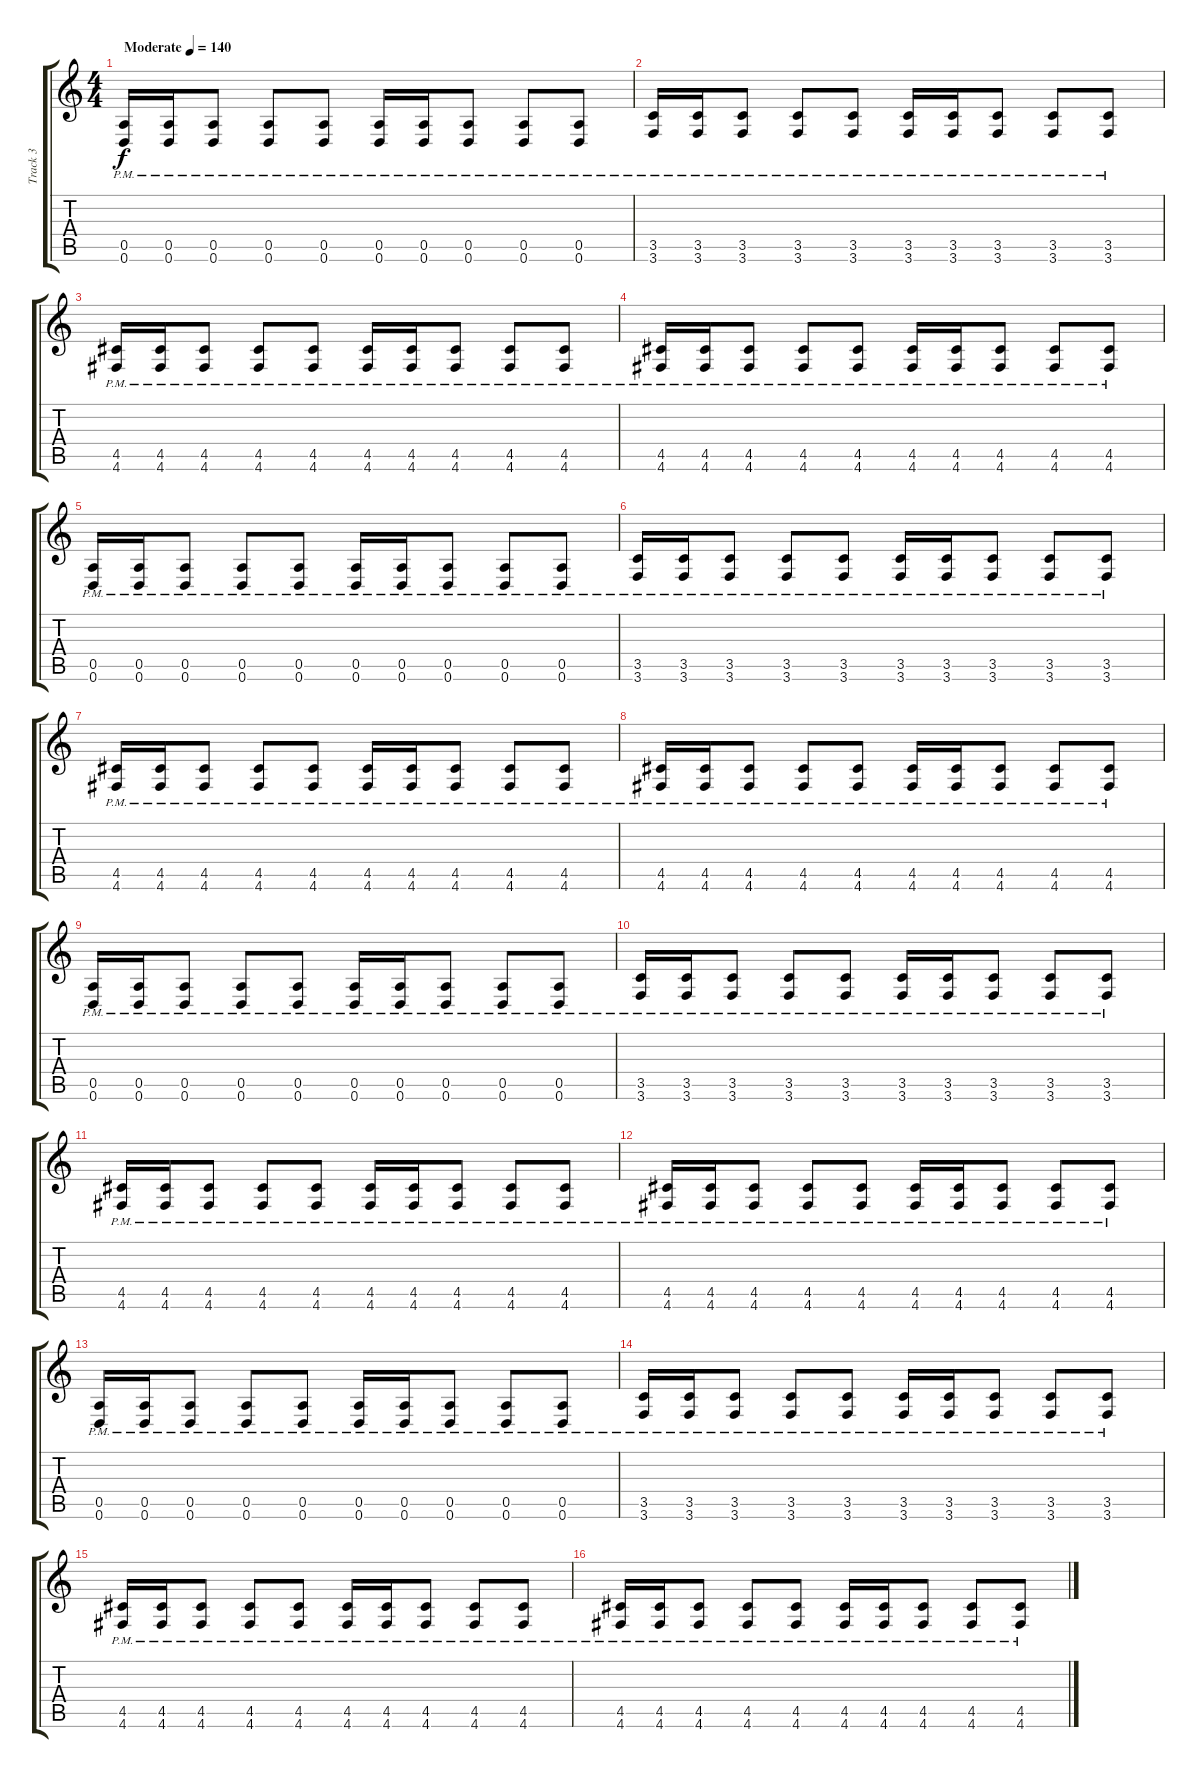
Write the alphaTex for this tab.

\track ("Track 3" "Track 3") {instrument distortionguitar}
\staff {score tabs}
\tuning (E4 B3 G3 D3 A2 D2) {hide}
\ts (4 4)
\tempo (140 "Moderate")
\clef g2
\ks c
(0.5{pm} 0.6{pm}).16{dy f instrument distortionguitar} (0.5{pm} 0.6{pm}).16 (0.5{pm} 0.6{pm}).8 (0.5{pm} 0.6{pm}).8 (0.5{pm} 0.6{pm}).8 (0.5{pm} 0.6{pm}).16 (0.5{pm} 0.6{pm}).16 (0.5{pm} 0.6{pm}).8 (0.5{pm} 0.6{pm}).8 (0.5{pm} 0.6{pm}).8 |
(3.5{pm} 3.6{pm}).16 (3.5{pm} 3.6{pm}).16 (3.5{pm} 3.6{pm}).8 (3.5{pm} 3.6{pm}).8 (3.5{pm} 3.6{pm}).8 (3.5{pm} 3.6{pm}).16 (3.5{pm} 3.6{pm}).16 (3.5{pm} 3.6{pm}).8 (3.5{pm} 3.6{pm}).8 (3.5{pm} 3.6{pm}).8 |
(4.5{pm} 4.6{pm}).16 (4.5{pm} 4.6{pm}).16 (4.5{pm} 4.6{pm}).8 (4.5{pm} 4.6{pm}).8 (4.5{pm} 4.6{pm}).8 (4.5{pm} 4.6{pm}).16 (4.5{pm} 4.6{pm}).16 (4.5{pm} 4.6{pm}).8 (4.5{pm} 4.6{pm}).8 (4.5{pm} 4.6{pm}).8 |
(4.5{pm} 4.6{pm}).16 (4.5{pm} 4.6{pm}).16 (4.5{pm} 4.6{pm}).8 (4.5{pm} 4.6{pm}).8 (4.5{pm} 4.6{pm}).8 (4.5{pm} 4.6{pm}).16 (4.5{pm} 4.6{pm}).16 (4.5{pm} 4.6{pm}).8 (4.5{pm} 4.6{pm}).8 (4.5{pm} 4.6{pm}).8 |
(0.5{pm} 0.6{pm}).16 (0.5{pm} 0.6{pm}).16 (0.5{pm} 0.6{pm}).8 (0.5{pm} 0.6{pm}).8 (0.5{pm} 0.6{pm}).8 (0.5{pm} 0.6{pm}).16 (0.5{pm} 0.6{pm}).16 (0.5{pm} 0.6{pm}).8 (0.5{pm} 0.6{pm}).8 (0.5{pm} 0.6{pm}).8 |
(3.5{pm} 3.6{pm}).16 (3.5{pm} 3.6{pm}).16 (3.5{pm} 3.6{pm}).8 (3.5{pm} 3.6{pm}).8 (3.5{pm} 3.6{pm}).8 (3.5{pm} 3.6{pm}).16 (3.5{pm} 3.6{pm}).16 (3.5{pm} 3.6{pm}).8 (3.5{pm} 3.6{pm}).8 (3.5{pm} 3.6{pm}).8 |
(4.5{pm} 4.6{pm}).16 (4.5{pm} 4.6{pm}).16 (4.5{pm} 4.6{pm}).8 (4.5{pm} 4.6{pm}).8 (4.5{pm} 4.6{pm}).8 (4.5{pm} 4.6{pm}).16 (4.5{pm} 4.6{pm}).16 (4.5{pm} 4.6{pm}).8 (4.5{pm} 4.6{pm}).8 (4.5{pm} 4.6{pm}).8 |
(4.5{pm} 4.6{pm}).16 (4.5{pm} 4.6{pm}).16 (4.5{pm} 4.6{pm}).8 (4.5{pm} 4.6{pm}).8 (4.5{pm} 4.6{pm}).8 (4.5{pm} 4.6{pm}).16 (4.5{pm} 4.6{pm}).16 (4.5{pm} 4.6{pm}).8 (4.5{pm} 4.6{pm}).8 (4.5{pm} 4.6{pm}).8 |
(0.5{pm} 0.6{pm}).16 (0.5{pm} 0.6{pm}).16 (0.5{pm} 0.6{pm}).8 (0.5{pm} 0.6{pm}).8 (0.5{pm} 0.6{pm}).8 (0.5{pm} 0.6{pm}).16 (0.5{pm} 0.6{pm}).16 (0.5{pm} 0.6{pm}).8 (0.5{pm} 0.6{pm}).8 (0.5{pm} 0.6{pm}).8 |
(3.5{pm} 3.6{pm}).16 (3.5{pm} 3.6{pm}).16 (3.5{pm} 3.6{pm}).8 (3.5{pm} 3.6{pm}).8 (3.5{pm} 3.6{pm}).8 (3.5{pm} 3.6{pm}).16 (3.5{pm} 3.6{pm}).16 (3.5{pm} 3.6{pm}).8 (3.5{pm} 3.6{pm}).8 (3.5{pm} 3.6{pm}).8 |
(4.5{pm} 4.6{pm}).16 (4.5{pm} 4.6{pm}).16 (4.5{pm} 4.6{pm}).8 (4.5{pm} 4.6{pm}).8 (4.5{pm} 4.6{pm}).8 (4.5{pm} 4.6{pm}).16 (4.5{pm} 4.6{pm}).16 (4.5{pm} 4.6{pm}).8 (4.5{pm} 4.6{pm}).8 (4.5{pm} 4.6{pm}).8 |
(4.5{pm} 4.6{pm}).16 (4.5{pm} 4.6{pm}).16 (4.5{pm} 4.6{pm}).8 (4.5{pm} 4.6{pm}).8 (4.5{pm} 4.6{pm}).8 (4.5{pm} 4.6{pm}).16 (4.5{pm} 4.6{pm}).16 (4.5{pm} 4.6{pm}).8 (4.5{pm} 4.6{pm}).8 (4.5{pm} 4.6{pm}).8 |
(0.5{pm} 0.6{pm}).16 (0.5{pm} 0.6{pm}).16 (0.5{pm} 0.6{pm}).8 (0.5{pm} 0.6{pm}).8 (0.5{pm} 0.6{pm}).8 (0.5{pm} 0.6{pm}).16 (0.5{pm} 0.6{pm}).16 (0.5{pm} 0.6{pm}).8 (0.5{pm} 0.6{pm}).8 (0.5{pm} 0.6{pm}).8 |
(3.5{pm} 3.6{pm}).16 (3.5{pm} 3.6{pm}).16 (3.5{pm} 3.6{pm}).8 (3.5{pm} 3.6{pm}).8 (3.5{pm} 3.6{pm}).8 (3.5{pm} 3.6{pm}).16 (3.5{pm} 3.6{pm}).16 (3.5{pm} 3.6{pm}).8 (3.5{pm} 3.6{pm}).8 (3.5{pm} 3.6{pm}).8 |
(4.5{pm} 4.6{pm}).16 (4.5{pm} 4.6{pm}).16 (4.5{pm} 4.6{pm}).8 (4.5{pm} 4.6{pm}).8 (4.5{pm} 4.6{pm}).8 (4.5{pm} 4.6{pm}).16 (4.5{pm} 4.6{pm}).16 (4.5{pm} 4.6{pm}).8 (4.5{pm} 4.6{pm}).8 (4.5{pm} 4.6{pm}).8 |
(4.5{pm} 4.6{pm}).16 (4.5{pm} 4.6{pm}).16 (4.5{pm} 4.6{pm}).8 (4.5{pm} 4.6{pm}).8 (4.5{pm} 4.6{pm}).8 (4.5{pm} 4.6{pm}).16 (4.5{pm} 4.6{pm}).16 (4.5{pm} 4.6{pm}).8 (4.5{pm} 4.6{pm}).8 (4.5{pm} 4.6{pm}).8
